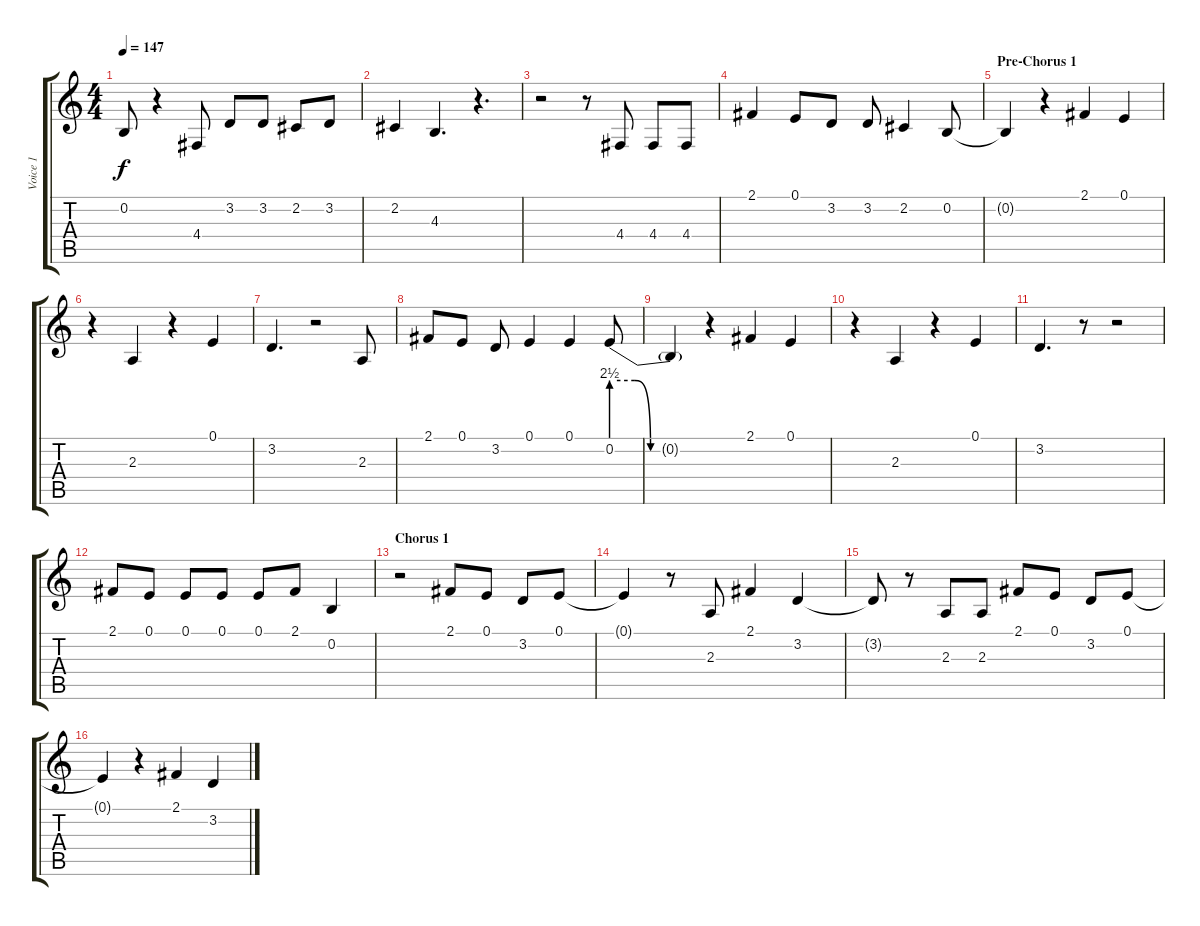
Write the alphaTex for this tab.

\track ("Voice 1" "Voice 1") {instrument oboe}
\staff {score tabs}
\tuning (E4 B3 G3 D3 A2 E2) {hide}
\ts (4 4)
\tempo 147
\clef g2
\ks c
0.2{t}.8{dy f} r.4 4.4.8 3.2.8 3.2.8 2.2.8 3.2.8 |
2.2.4 4.3.4{d} r.4{d} |
r.2 r.8 4.4.8 4.4.8 4.4.8 |
2.1.4 0.1.8 3.2.8 3.2.8 2.2.4 0.2.8 |
\section ("" "Pre-Chorus 1")
0.2{t}.4 r.4 2.1.4 0.1.4 |
r.4 2.3.4 r.4 0.1.4 |
3.2.4{d} r.2 2.3.8 |
2.1.8 0.1.8 3.2.8 0.1.4 0.1.4 0.2{be (custom 0 10 15 10 25 0 60 0)}.8 |
0.2{t}.4 r.4 2.1.4 0.1.4 |
r.4 2.3.4 r.4 0.1.4 |
3.2.4{d} r.8 r.2 |
2.1.8 0.1.8 0.1.8 0.1.8 0.1.8 2.1.8 0.2.4 |
\section ("" "Chorus 1")
r.2 2.1.8 0.1.8 3.2.8 0.1.8 |
0.1{t}.4 r.8 2.3.8 2.1.4 3.2.4 |
3.2{t}.8 r.8 2.3.8 2.3.8 2.1.8 0.1.8 3.2.8 0.1.8 |
0.1{t}.4 r.4 2.1.4 3.2.4
